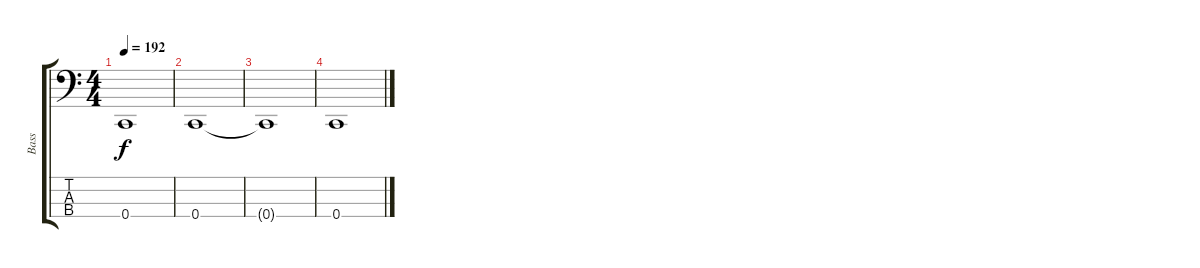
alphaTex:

\track ("Bass" "Bass") {instrument electricbasspick}
\staff {score tabs}
\tuning (F2 C2 G1 C1) {hide}
\ts (4 4)
\tempo 192
\clef f4
\ks c
0.4{t}.1{dy f} |
0.4.1 |
0.4{t}.1 |
0.4.1
